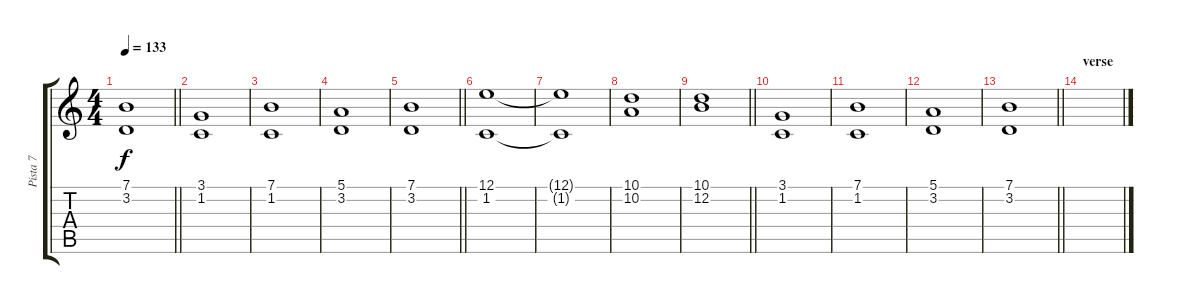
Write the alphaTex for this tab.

\track ("Pista 7" "Pista 7") {instrument pad8sweep}
\staff {score tabs}
\tuning (E4 B3 G3 D3 A2 E2) {hide}
\ts (4 4)
\tempo 133
\clef g2
\barLineRight lightlight
\ks c
(7.1 3.2).1{dy f} |
(3.1 1.2).1 |
(7.1 1.2).1 |
(5.1 3.2).1 |
\barLineRight lightlight
(7.1 3.2).1 |
(12.1 1.2).1 |
(12.1{t} 1.2{t}).1 |
(10.1 10.2).1 |
\barLineRight lightlight
(10.1 12.2).1 |
(3.1 1.2).1 |
(7.1 1.2).1 |
(5.1 3.2).1 |
\barLineRight lightlight
(7.1 3.2).1 |
\section ("" "verse")
